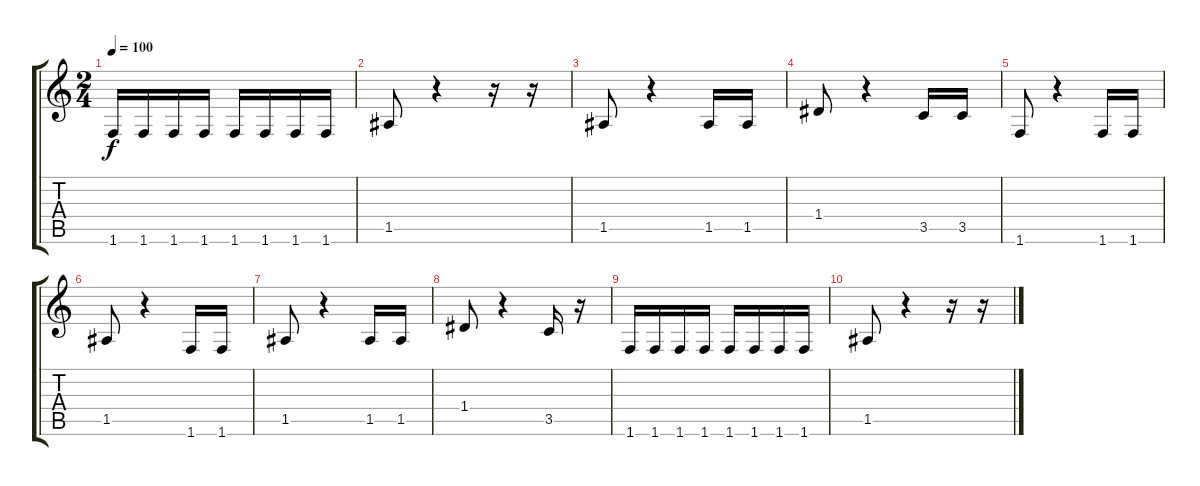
\track "" {instrument electricbassfinger}
\staff {score tabs}
\tuning (E4 B3 G3 D3 A2 E2) {hide}
\ts (2 4)
\tempo 100
\clef g2
\ks c
1.6.16{dy f} 1.6.16 1.6.16 1.6.16 1.6.16 1.6.16 1.6.16 1.6.16 |
1.5.8 r.4 r.16 r.16 |
1.5.8 r.4 1.5.16 1.5.16 |
1.4.8 r.4 3.5.16 3.5.16 |
1.6.8 r.4 1.6.16 1.6.16 |
1.5.8 r.4 1.6.16 1.6.16 |
1.5.8 r.4 1.5.16 1.5.16 |
1.4.8 r.4 3.5.16 r.16 |
1.6.16 1.6.16 1.6.16 1.6.16 1.6.16 1.6.16 1.6.16 1.6.16 |
1.5.8 r.4 r.16 r.16
